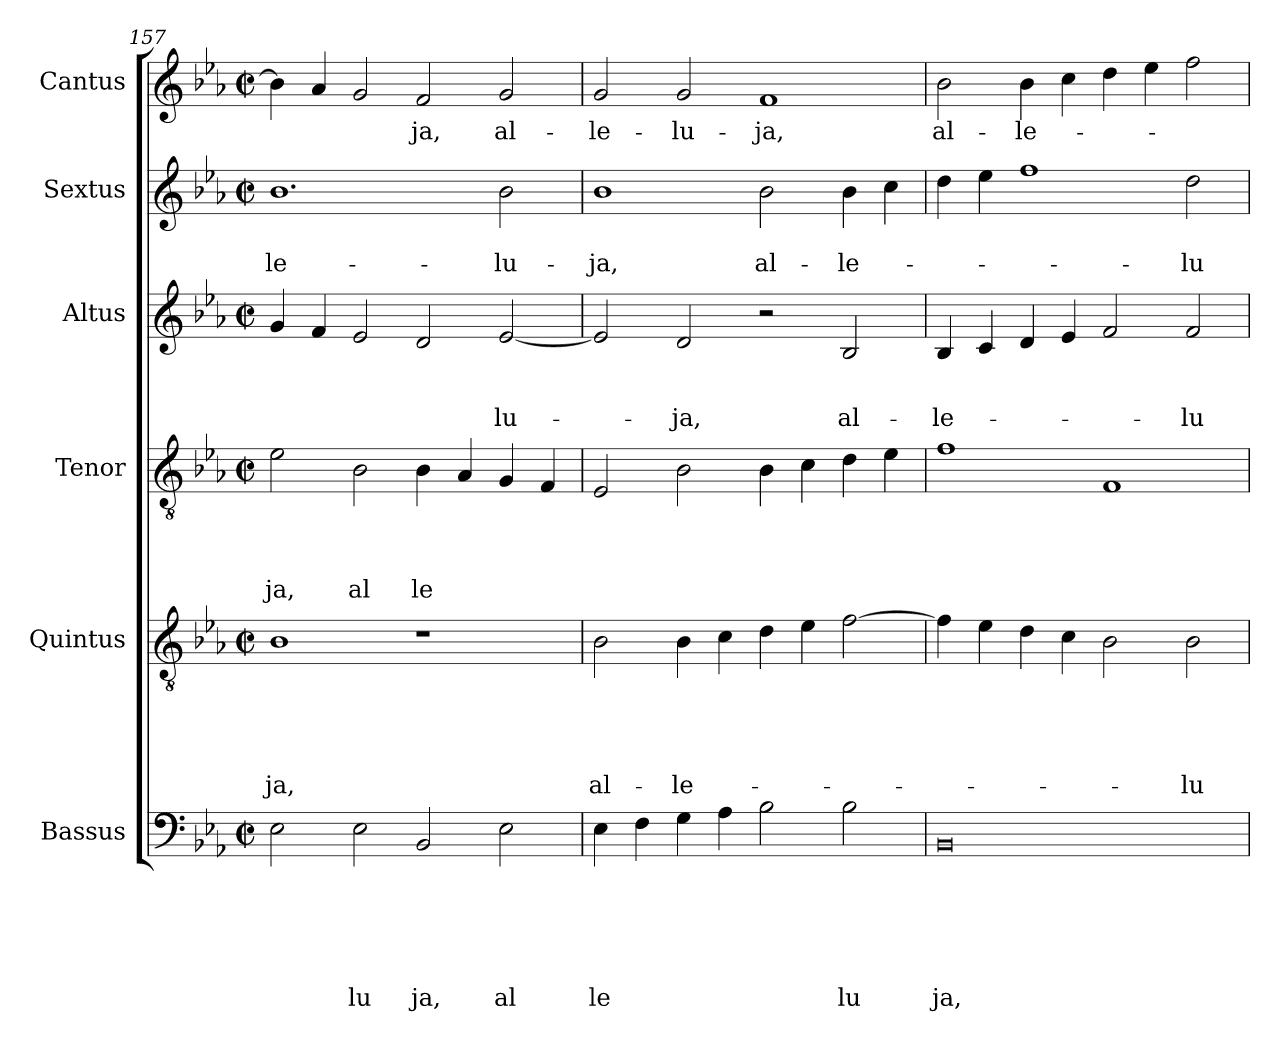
**kern	**text	**text	**text	**text	**text	**text	**kern	**text	**text	**text	**text	**text	**kern	**text	**text	**text	**text	**kern	**text	**text	**text	**kern	**text	**text	**kern	**text
*part6	*part6	*part6	*part6	*part6	*part6	*part6	*part5	*part5	*part5	*part5	*part5	*part5	*part4	*part4	*part4	*part4	*part4	*part3	*part3	*part3	*part3	*part2	*part2	*part2	*part1	*part1
*staff6	*staff6	*staff6	*staff6	*staff6	*staff6	*staff6	*staff5	*staff5	*staff5	*staff5	*staff5	*staff5	*staff4	*staff4	*staff4	*staff4	*staff4	*staff3	*staff3	*staff3	*staff3	*staff2	*staff2	*staff2	*staff1	*staff1
*I"Bassus	*	*	*	*	*	*	*I"Quintus	*	*	*	*	*	*I"Tenor	*	*	*	*	*I"Altus	*	*	*	*I"Sextus	*	*	*I"Cantus	*
*clefF4	*	*	*	*	*	*	*clefGv2	*	*	*	*	*	*clefGv2	*	*	*	*	*clefG2	*	*	*	*clefG2	*	*	*clefG2	*
*k[b-e-a-]	*	*	*	*	*	*	*k[b-e-a-]	*	*	*	*	*	*k[b-e-a-]	*	*	*	*	*k[b-e-a-]	*	*	*	*k[b-e-a-]	*	*	*k[b-e-a-]	*
*E-:	*	*	*	*	*	*	*E-:	*	*	*	*	*	*E-:	*	*	*	*	*E-:	*	*	*	*E-:	*	*	*E-:	*
*M2/2	*	*	*	*	*	*	*M2/2	*	*	*	*	*	*M2/2	*	*	*	*	*M2/2	*	*	*	*M2/2	*	*	*M2/2	*
*met(c|)	*	*	*	*	*	*	*met(c|)	*	*	*	*	*	*met(c|)	*	*	*	*	*met(c|)	*	*	*	*met(c|)	*	*	*met(c|)	*
=157	=157	=157	=157	=157	=157	=157	=157	=157	=157	=157	=157	=157	=157	=157	=157	=157	=157	=157	=157	=157	=157	=157	=157	=157	=157	=157
!	!	!	!	!	!	!	!	!	!	!	!	!LO:LY:b	!	!	!	!	!LO:LY:b	!	!	!	!	!	!	!LO:LY:b	!	!
2E-\	.	.	.	.	.	.	1B-	.	.	.	.	-ja,	2e-\	.	.	.	ja,	4g/	.	.	.	1.b-	.	-le-	4b-\]	.
.	.	.	.	.	.	.	.	.	.	.	.	.	.	.	.	.	.	4f/	.	.	.	.	.	.	4a-/	.
!	!	!	!	!	!	!LO:LY:b	!	!	!	!	!	!	!	!	!	!	!LO:LY:b	!	!	!	!	!	!	!	!	!
2E-\	.	.	.	.	.	lu	.	.	.	.	.	.	2B-\	.	.	.	al	2e-/	.	.	.	.	.	.	2g/	.
!	!	!	!	!	!	!LO:LY:b	!	!	!	!	!	!	!	!	!	!	!LO:LY:b	!	!	!	!	!	!	!	!	!LO:LY:b
2BB-/	.	.	.	.	.	ja,	1r	.	.	.	.	.	4B-\	.	.	.	le	2d/	.	.	.	.	.	.	2f/	-ja,
.	.	.	.	.	.	.	.	.	.	.	.	.	4A-/	.	.	.	.	.	.	.	.	.	.	.	.	.
!	!	!	!	!	!	!LO:LY:b	!	!	!	!	!	!	!	!	!	!	!	!	!	!	!LO:LY:b	!	!	!LO:LY:b	!	!LO:LY:b
2E-\	.	.	.	.	.	al	.	.	.	.	.	.	4G/	.	.	.	.	[<2e-/	.	.	-lu-	2b-\	.	-lu-	2g/	al-
.	.	.	.	.	.	.	.	.	.	.	.	.	4F/	.	.	.	.	.	.	.	.	.	.	.	.	.
=158	=158	=158	=158	=158	=158	=158	=158	=158	=158	=158	=158	=158	=158	=158	=158	=158	=158	=158	=158	=158	=158	=158	=158	=158	=158	=158
!	!	!	!	!	!	!LO:LY:b	!	!	!	!	!	!LO:LY:b	!	!	!	!	!	!	!	!	!	!	!	!LO:LY:b	!	!LO:LY:b
4E-\	.	.	.	.	.	le	2B-\	.	.	.	.	al-	2E-/	.	.	.	.	2e-/]	.	.	.	1b-	.	-ja,	2g/	-le-
4F\	.	.	.	.	.	.	.	.	.	.	.	.	.	.	.	.	.	.	.	.	.	.	.	.	.	.
!	!	!	!	!	!	!	!	!	!	!	!	!LO:LY:b	!	!	!	!	!	!	!	!	!LO:LY:b	!	!	!	!	!LO:LY:b
4G\	.	.	.	.	.	.	4B-\	.	.	.	.	-le-	2B-\	.	.	.	.	2d/	.	.	-ja,	.	.	.	2g/	-lu-
4A-\	.	.	.	.	.	.	4c\	.	.	.	.	.	.	.	.	.	.	.	.	.	.	.	.	.	.	.
!	!	!	!	!	!	!	!	!	!	!	!	!	!	!	!	!	!	!	!	!	!	!	!	!LO:LY:b	!	!LO:LY:b
2B-\	.	.	.	.	.	.	4d\	.	.	.	.	.	4B-\	.	.	.	.	2r	.	.	.	2b-\	.	al-	1f	-ja,
.	.	.	.	.	.	.	4e-\	.	.	.	.	.	4c\	.	.	.	.	.	.	.	.	.	.	.	.	.
!	!	!	!	!	!	!LO:LY:b	!	!	!	!	!	!	!	!	!	!	!	!	!	!	!LO:LY:b	!	!	!LO:LY:b	!	!
2B-\	.	.	.	.	.	lu	[>2f\	.	.	.	.	.	4d\	.	.	.	.	2B-/	.	.	al-	4b-\	.	-le-	.	.
.	.	.	.	.	.	.	.	.	.	.	.	.	4e-\	.	.	.	.	.	.	.	.	4cc\	.	.	.	.
=159	=159	=159	=159	=159	=159	=159	=159	=159	=159	=159	=159	=159	=159	=159	=159	=159	=159	=159	=159	=159	=159	=159	=159	=159	=159	=159
!	!	!	!	!	!	!LO:LY:b	!	!	!	!	!	!	!	!	!	!	!	!	!	!	!LO:LY:b	!	!	!	!	!LO:LY:b
0BB-	.	.	.	.	.	ja,	4f\]	.	.	.	.	.	1f	.	.	.	.	4B-/	.	.	-le-	4dd\	.	.	2b-\	al-
.	.	.	.	.	.	.	4e-\	.	.	.	.	.	.	.	.	.	.	4c/	.	.	.	4ee-\	.	.	.	.
!	!	!	!	!	!	!	!	!	!	!	!	!	!	!	!	!	!	!	!	!	!	!	!	!	!	!LO:LY:b
.	.	.	.	.	.	.	4d\	.	.	.	.	.	.	.	.	.	.	4d/	.	.	.	1ff	.	.	4b-\	-le-
.	.	.	.	.	.	.	4c\	.	.	.	.	.	.	.	.	.	.	4e-/	.	.	.	.	.	.	4cc\	.
.	.	.	.	.	.	.	2B-\	.	.	.	.	.	1F	.	.	.	.	2f/	.	.	.	.	.	.	4dd\	.
.	.	.	.	.	.	.	.	.	.	.	.	.	.	.	.	.	.	.	.	.	.	.	.	.	4ee-\	.
!	!	!	!	!	!	!	!	!	!	!	!	!LO:LY:b	!	!	!	!	!	!	!	!	!LO:LY:b	!	!	!LO:LY:b	!	!
.	.	.	.	.	.	.	2B-\	.	.	.	.	-lu-	.	.	.	.	.	2f/	.	.	-lu-	2dd\	.	-lu-	2ff\	.
=	=	=	=	=	=	=	=	=	=	=	=	=	=	=	=	=	=	=	=	=	=	=	=	=	=	=
*-	*-	*-	*-	*-	*-	*-	*-	*-	*-	*-	*-	*-	*-	*-	*-	*-	*-	*-	*-	*-	*-	*-	*-	*-	*-	*-
